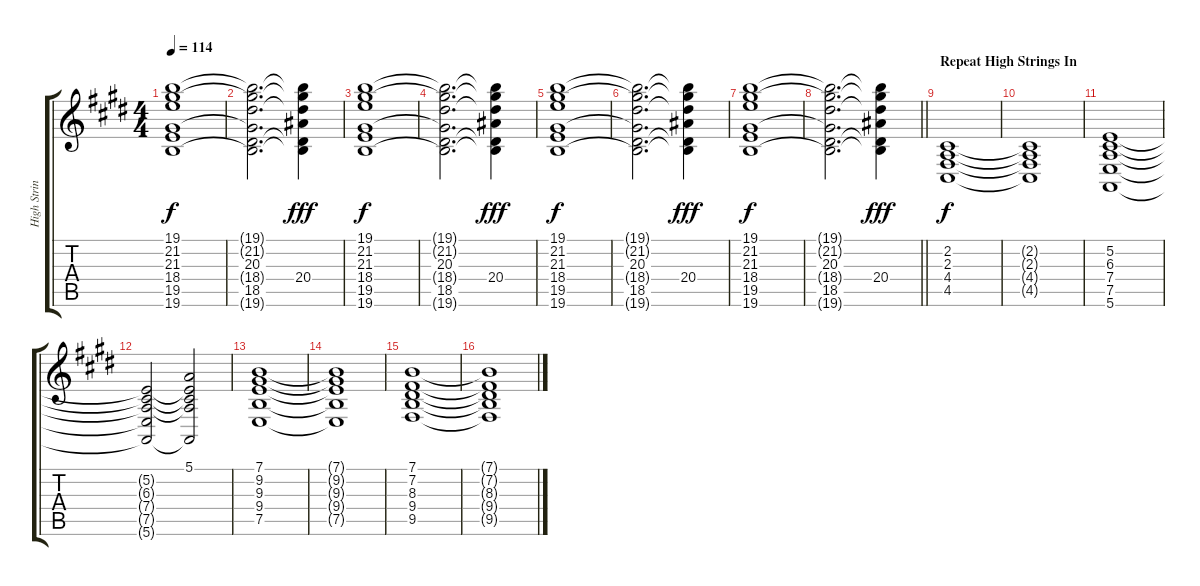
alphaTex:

\track ("High Strings" "High Strin") {instrument stringensemble2}
\staff {score tabs}
\tuning (E4 B3 G3 D3 A2 E2) {hide}
\ts (4 4)
\tempo 114
\clef g2
\ks e
(19.1 21.2 21.3 18.4 19.5 19.6).1{dy f} |
(19.1{t} 21.2{t} 20.3 18.4{t} 18.5 19.6{t}).2{d} (19.1{t} 21.2{t} 20.3{t} 20.4 18.5{t} 19.6{t}).4{dy fff} |
(19.1 21.2 21.3 18.4 19.5 19.6).1{dy f} |
(19.1{t} 21.2{t} 20.3 18.4{t} 18.5 19.6{t}).2{d} (19.1{t} 21.2{t} 20.3{t} 20.4 18.5{t} 19.6{t}).4{dy fff} |
(19.1 21.2 21.3 18.4 19.5 19.6).1{dy f} |
(19.1{t} 21.2{t} 20.3 18.4{t} 18.5 19.6{t}).2{d} (19.1{t} 21.2{t} 20.3{t} 20.4 18.5{t} 19.6{t}).4{dy fff} |
(19.1 21.2 21.3 18.4 19.5 19.6).1{dy f} |
\barLineRight lightlight
(19.1{t} 21.2{t} 20.3 18.4{t} 18.5 19.6{t}).2{d} (19.1{t} 21.2{t} 20.3{t} 20.4 18.5{t} 19.6{t}).4{dy fff} |
\section ("" "Repeat High Strings In")
(2.2 2.3 4.4 4.5).1{dy f} |
(2.2{t} 2.3{t} 4.4{t} 4.5{t}).1 |
(5.2 6.3 7.4 7.5 5.6).1 |
(5.2{t} 6.3{t} 7.4{t} 7.5{t} 5.6{t}).2 (5.1 5.2{t} 6.3{t} 7.4{t} 5.6{t}).2 |
(7.1 9.2 9.3 9.4 7.5).1 |
(7.1{t} 9.2{t} 9.3{t} 9.4{t} 7.5{t}).1 |
(7.1 7.2 8.3 9.4 9.5).1 |
(7.1{t} 7.2{t} 8.3{t} 9.4{t} 9.5{t}).1
